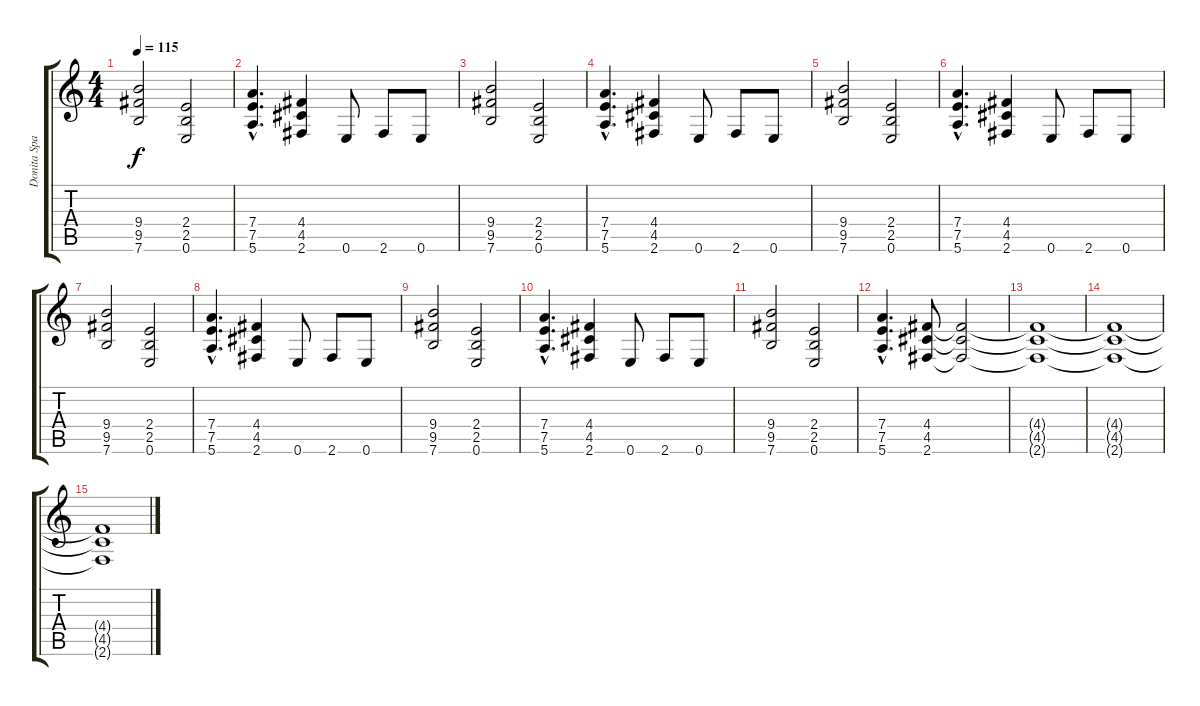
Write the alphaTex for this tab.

\track ("Donita Sparks" "Donita Spa") {instrument distortionguitar}
\staff {score tabs}
\tuning (E4 B3 G3 D3 A2 E2) {hide}
\ts (4 4)
\tempo 115
\clef g2
\ks c
(9.4 9.5 7.6).2{dy f} (2.4 2.5 0.6).2 |
(7.4{hac} 7.5{hac} 5.6{hac}).4{d} (4.4 4.5 2.6).4 0.6.8 2.6.8 0.6.8 |
(9.4 9.5 7.6).2 (2.4 2.5 0.6).2 |
(7.4{hac} 7.5{hac} 5.6{hac}).4{d} (4.4 4.5 2.6).4 0.6.8 2.6.8 0.6.8 |
(9.4 9.5 7.6).2 (2.4 2.5 0.6).2 |
(7.4{hac} 7.5{hac} 5.6{hac}).4{d} (4.4 4.5 2.6).4 0.6.8 2.6.8 0.6.8 |
(9.4 9.5 7.6).2 (2.4 2.5 0.6).2 |
(7.4{hac} 7.5{hac} 5.6{hac}).4{d} (4.4 4.5 2.6).4 0.6.8 2.6.8 0.6.8 |
(9.4 9.5 7.6).2 (2.4 2.5 0.6).2 |
(7.4{hac} 7.5{hac} 5.6{hac}).4{d} (4.4 4.5 2.6).4 0.6.8 2.6.8 0.6.8 |
(9.4 9.5 7.6).2 (2.4 2.5 0.6).2 |
(7.4{hac} 7.5{hac} 5.6{hac}).4{d} (4.4 4.5 2.6).8 (4.4{t} 4.5{t} 2.6{t}).2{volume 0} |
(4.4{t} 4.5{t} 2.6{t}).1 |
(4.4{t} 4.5{t} 2.6{t}).1 |
(4.4{t} 4.5{t} 2.6{t}).1
